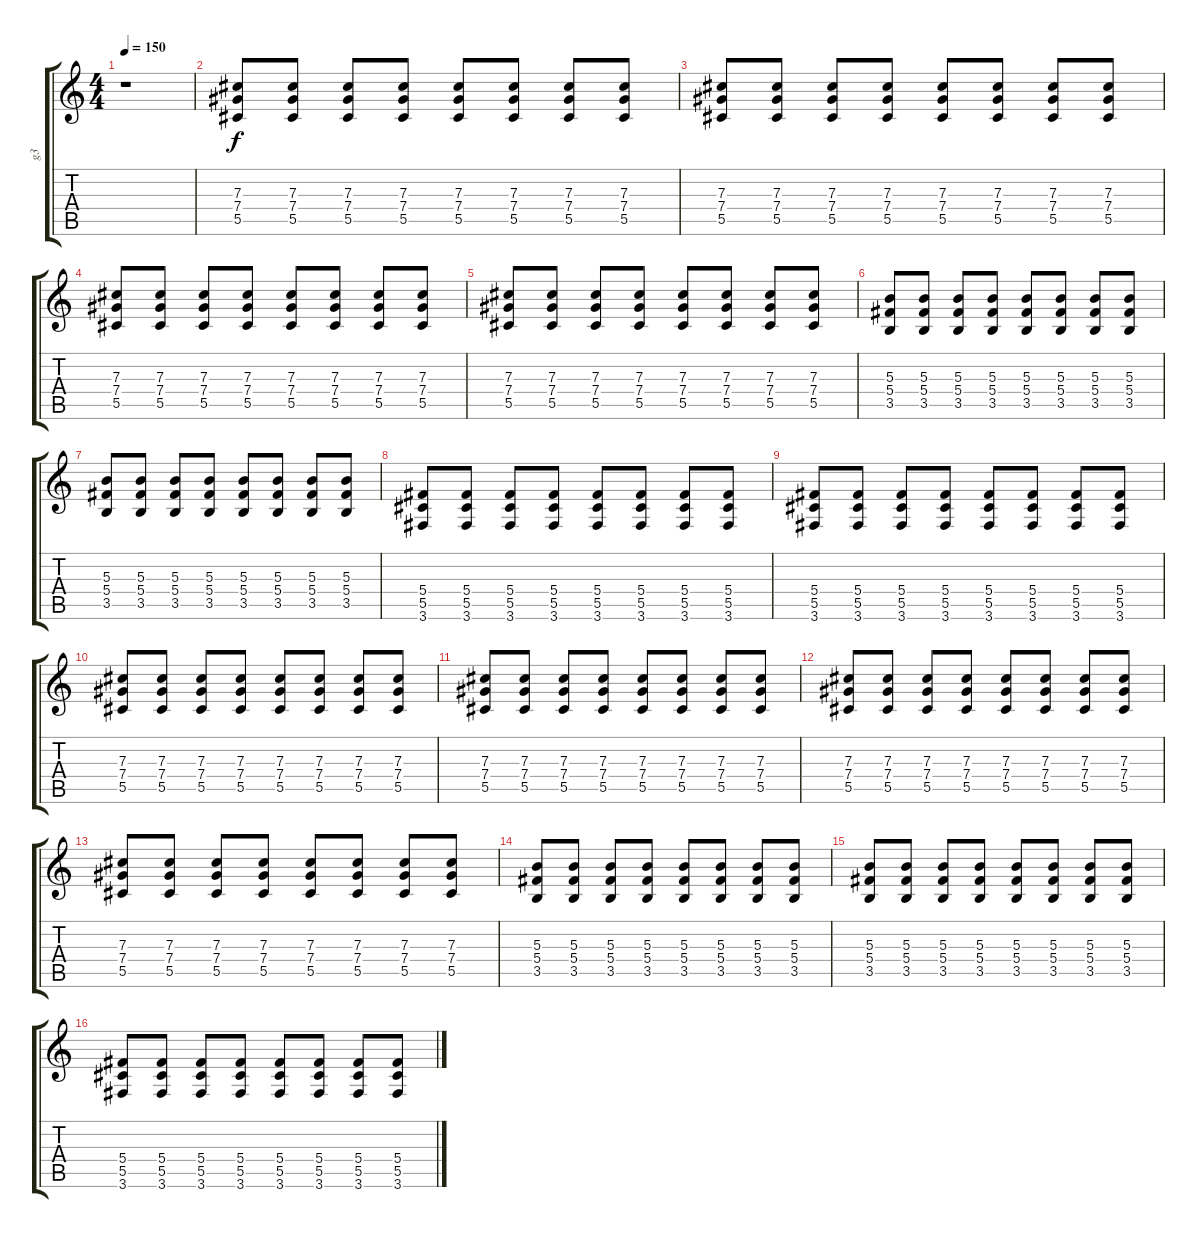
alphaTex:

\track ("g3" "g3") {instrument overdrivenguitar}
\staff {score tabs}
\tuning (Eb4 Bb3 Gb3 Db3 Ab2 Eb2) {hide}
\ts (4 4)
\tempo 150
\clef g2
\ks c
r.1{dy f instrument overdrivenguitar} |
(7.3 7.4 5.5).8 (7.3 7.4 5.5).8 (7.3 7.4 5.5).8 (7.3 7.4 5.5).8 (7.3 7.4 5.5).8 (7.3 7.4 5.5).8 (7.3 7.4 5.5).8 (7.3 7.4 5.5).8 |
(7.3 7.4 5.5).8 (7.3 7.4 5.5).8 (7.3 7.4 5.5).8 (7.3 7.4 5.5).8 (7.3 7.4 5.5).8 (7.3 7.4 5.5).8 (7.3 7.4 5.5).8 (7.3 7.4 5.5).8 |
(7.3 7.4 5.5).8 (7.3 7.4 5.5).8 (7.3 7.4 5.5).8 (7.3 7.4 5.5).8 (7.3 7.4 5.5).8 (7.3 7.4 5.5).8 (7.3 7.4 5.5).8 (7.3 7.4 5.5).8 |
(7.3 7.4 5.5).8 (7.3 7.4 5.5).8 (7.3 7.4 5.5).8 (7.3 7.4 5.5).8 (7.3 7.4 5.5).8 (7.3 7.4 5.5).8 (7.3 7.4 5.5).8 (7.3 7.4 5.5).8 |
(5.3 5.4 3.5).8 (5.3 5.4 3.5).8 (5.3 5.4 3.5).8 (5.3 5.4 3.5).8 (5.3 5.4 3.5).8 (5.3 5.4 3.5).8 (5.3 5.4 3.5).8 (5.3 5.4 3.5).8 |
(5.3 5.4 3.5).8 (5.3 5.4 3.5).8 (5.3 5.4 3.5).8 (5.3 5.4 3.5).8 (5.3 5.4 3.5).8 (5.3 5.4 3.5).8 (5.3 5.4 3.5).8 (5.3 5.4 3.5).8 |
(5.4 5.5 3.6).8 (5.4 5.5 3.6).8 (5.4 5.5 3.6).8 (5.4 5.5 3.6).8 (5.4 5.5 3.6).8 (5.4 5.5 3.6).8 (5.4 5.5 3.6).8 (5.4 5.5 3.6).8 |
(5.4 5.5 3.6).8 (5.4 5.5 3.6).8 (5.4 5.5 3.6).8 (5.4 5.5 3.6).8 (5.4 5.5 3.6).8 (5.4 5.5 3.6).8 (5.4 5.5 3.6).8 (5.4 5.5 3.6).8 |
(7.3 7.4 5.5).8 (7.3 7.4 5.5).8 (7.3 7.4 5.5).8 (7.3 7.4 5.5).8 (7.3 7.4 5.5).8 (7.3 7.4 5.5).8 (7.3 7.4 5.5).8 (7.3 7.4 5.5).8 |
(7.3 7.4 5.5).8 (7.3 7.4 5.5).8 (7.3 7.4 5.5).8 (7.3 7.4 5.5).8 (7.3 7.4 5.5).8 (7.3 7.4 5.5).8 (7.3 7.4 5.5).8 (7.3 7.4 5.5).8 |
(7.3 7.4 5.5).8 (7.3 7.4 5.5).8 (7.3 7.4 5.5).8 (7.3 7.4 5.5).8 (7.3 7.4 5.5).8 (7.3 7.4 5.5).8 (7.3 7.4 5.5).8 (7.3 7.4 5.5).8 |
(7.3 7.4 5.5).8 (7.3 7.4 5.5).8 (7.3 7.4 5.5).8 (7.3 7.4 5.5).8 (7.3 7.4 5.5).8 (7.3 7.4 5.5).8 (7.3 7.4 5.5).8 (7.3 7.4 5.5).8 |
(5.3 5.4 3.5).8 (5.3 5.4 3.5).8 (5.3 5.4 3.5).8 (5.3 5.4 3.5).8 (5.3 5.4 3.5).8 (5.3 5.4 3.5).8 (5.3 5.4 3.5).8 (5.3 5.4 3.5).8 |
(5.3 5.4 3.5).8 (5.3 5.4 3.5).8 (5.3 5.4 3.5).8 (5.3 5.4 3.5).8 (5.3 5.4 3.5).8 (5.3 5.4 3.5).8 (5.3 5.4 3.5).8 (5.3 5.4 3.5).8 |
(5.4 5.5 3.6).8 (5.4 5.5 3.6).8 (5.4 5.5 3.6).8 (5.4 5.5 3.6).8 (5.4 5.5 3.6).8 (5.4 5.5 3.6).8 (5.4 5.5 3.6).8 (5.4 5.5 3.6).8
